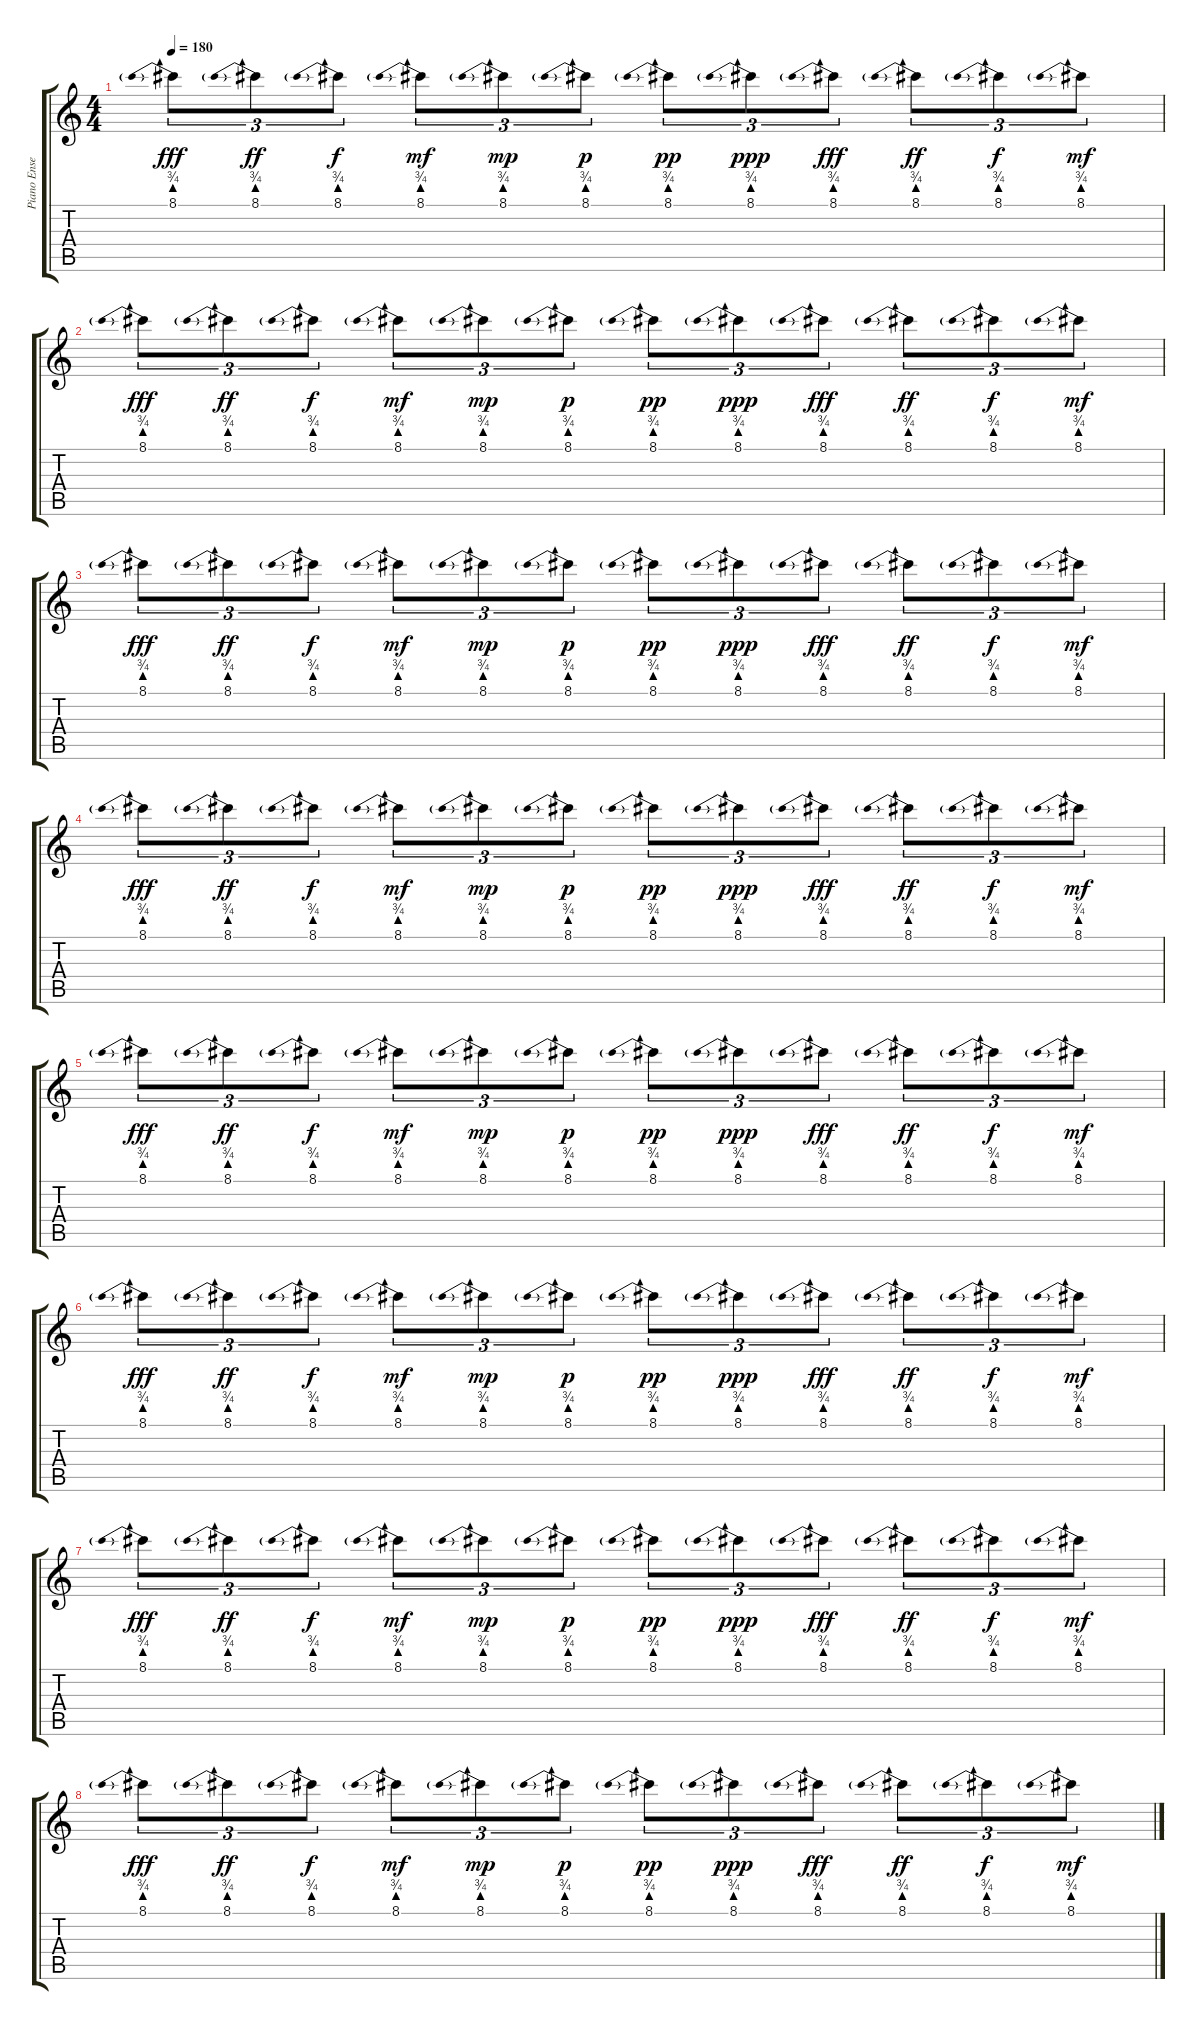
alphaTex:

\track ("Piano Ensemble" "Piano Ense") {instrument acousticgrandpiano}
\staff {score tabs}
\tuning (E5 B4 G4 D4 A3 E3) {hide}
\ts (4 4)
\tempo 180
\clef g2
\ks c
8.1{be (prebend 0 3 60 3)}.8{tu (3 2) dy fff} 8.1{be (prebend 0 3 60 3)}.8{tu (3 2) dy ff} 8.1{be (prebend 0 3 60 3)}.8{tu (3 2) dy f} 8.1{be (prebend 0 3 60 3)}.8{tu (3 2) dy mf} 8.1{be (prebend 0 3 60 3)}.8{tu (3 2) dy mp} 8.1{be (prebend 0 3 60 3)}.8{tu (3 2) dy p} 8.1{be (prebend 0 3 60 3)}.8{tu (3 2) dy pp} 8.1{be (prebend 0 3 60 3)}.8{tu (3 2) dy ppp} 8.1{be (prebend 0 3 60 3)}.8{tu (3 2) dy fff} 8.1{be (prebend 0 3 60 3)}.8{tu (3 2) dy ff} 8.1{be (prebend 0 3 60 3)}.8{tu (3 2) dy f} 8.1{be (prebend 0 3 60 3)}.8{tu (3 2) dy mf} |
8.1{be (prebend 0 3 60 3)}.8{tu (3 2) dy fff} 8.1{be (prebend 0 3 60 3)}.8{tu (3 2) dy ff} 8.1{be (prebend 0 3 60 3)}.8{tu (3 2) dy f} 8.1{be (prebend 0 3 60 3)}.8{tu (3 2) dy mf} 8.1{be (prebend 0 3 60 3)}.8{tu (3 2) dy mp} 8.1{be (prebend 0 3 60 3)}.8{tu (3 2) dy p} 8.1{be (prebend 0 3 60 3)}.8{tu (3 2) dy pp} 8.1{be (prebend 0 3 60 3)}.8{tu (3 2) dy ppp} 8.1{be (prebend 0 3 60 3)}.8{tu (3 2) dy fff} 8.1{be (prebend 0 3 60 3)}.8{tu (3 2) dy ff} 8.1{be (prebend 0 3 60 3)}.8{tu (3 2) dy f} 8.1{be (prebend 0 3 60 3)}.8{tu (3 2) dy mf} |
8.1{be (prebend 0 3 60 3)}.8{tu (3 2) dy fff} 8.1{be (prebend 0 3 60 3)}.8{tu (3 2) dy ff} 8.1{be (prebend 0 3 60 3)}.8{tu (3 2) dy f} 8.1{be (prebend 0 3 60 3)}.8{tu (3 2) dy mf} 8.1{be (prebend 0 3 60 3)}.8{tu (3 2) dy mp} 8.1{be (prebend 0 3 60 3)}.8{tu (3 2) dy p} 8.1{be (prebend 0 3 60 3)}.8{tu (3 2) dy pp} 8.1{be (prebend 0 3 60 3)}.8{tu (3 2) dy ppp} 8.1{be (prebend 0 3 60 3)}.8{tu (3 2) dy fff} 8.1{be (prebend 0 3 60 3)}.8{tu (3 2) dy ff} 8.1{be (prebend 0 3 60 3)}.8{tu (3 2) dy f} 8.1{be (prebend 0 3 60 3)}.8{tu (3 2) dy mf} |
8.1{be (prebend 0 3 60 3)}.8{tu (3 2) dy fff} 8.1{be (prebend 0 3 60 3)}.8{tu (3 2) dy ff} 8.1{be (prebend 0 3 60 3)}.8{tu (3 2) dy f} 8.1{be (prebend 0 3 60 3)}.8{tu (3 2) dy mf} 8.1{be (prebend 0 3 60 3)}.8{tu (3 2) dy mp} 8.1{be (prebend 0 3 60 3)}.8{tu (3 2) dy p} 8.1{be (prebend 0 3 60 3)}.8{tu (3 2) dy pp} 8.1{be (prebend 0 3 60 3)}.8{tu (3 2) dy ppp} 8.1{be (prebend 0 3 60 3)}.8{tu (3 2) dy fff} 8.1{be (prebend 0 3 60 3)}.8{tu (3 2) dy ff} 8.1{be (prebend 0 3 60 3)}.8{tu (3 2) dy f} 8.1{be (prebend 0 3 60 3)}.8{tu (3 2) dy mf} |
8.1{be (prebend 0 3 60 3)}.8{tu (3 2) dy fff} 8.1{be (prebend 0 3 60 3)}.8{tu (3 2) dy ff} 8.1{be (prebend 0 3 60 3)}.8{tu (3 2) dy f} 8.1{be (prebend 0 3 60 3)}.8{tu (3 2) dy mf} 8.1{be (prebend 0 3 60 3)}.8{tu (3 2) dy mp} 8.1{be (prebend 0 3 60 3)}.8{tu (3 2) dy p} 8.1{be (prebend 0 3 60 3)}.8{tu (3 2) dy pp} 8.1{be (prebend 0 3 60 3)}.8{tu (3 2) dy ppp} 8.1{be (prebend 0 3 60 3)}.8{tu (3 2) dy fff} 8.1{be (prebend 0 3 60 3)}.8{tu (3 2) dy ff} 8.1{be (prebend 0 3 60 3)}.8{tu (3 2) dy f} 8.1{be (prebend 0 3 60 3)}.8{tu (3 2) dy mf} |
8.1{be (prebend 0 3 60 3)}.8{tu (3 2) dy fff} 8.1{be (prebend 0 3 60 3)}.8{tu (3 2) dy ff} 8.1{be (prebend 0 3 60 3)}.8{tu (3 2) dy f} 8.1{be (prebend 0 3 60 3)}.8{tu (3 2) dy mf} 8.1{be (prebend 0 3 60 3)}.8{tu (3 2) dy mp} 8.1{be (prebend 0 3 60 3)}.8{tu (3 2) dy p} 8.1{be (prebend 0 3 60 3)}.8{tu (3 2) dy pp} 8.1{be (prebend 0 3 60 3)}.8{tu (3 2) dy ppp} 8.1{be (prebend 0 3 60 3)}.8{tu (3 2) dy fff} 8.1{be (prebend 0 3 60 3)}.8{tu (3 2) dy ff} 8.1{be (prebend 0 3 60 3)}.8{tu (3 2) dy f} 8.1{be (prebend 0 3 60 3)}.8{tu (3 2) dy mf} |
8.1{be (prebend 0 3 60 3)}.8{tu (3 2) dy fff} 8.1{be (prebend 0 3 60 3)}.8{tu (3 2) dy ff} 8.1{be (prebend 0 3 60 3)}.8{tu (3 2) dy f} 8.1{be (prebend 0 3 60 3)}.8{tu (3 2) dy mf} 8.1{be (prebend 0 3 60 3)}.8{tu (3 2) dy mp} 8.1{be (prebend 0 3 60 3)}.8{tu (3 2) dy p} 8.1{be (prebend 0 3 60 3)}.8{tu (3 2) dy pp} 8.1{be (prebend 0 3 60 3)}.8{tu (3 2) dy ppp} 8.1{be (prebend 0 3 60 3)}.8{tu (3 2) dy fff} 8.1{be (prebend 0 3 60 3)}.8{tu (3 2) dy ff} 8.1{be (prebend 0 3 60 3)}.8{tu (3 2) dy f} 8.1{be (prebend 0 3 60 3)}.8{tu (3 2) dy mf} |
8.1{be (prebend 0 3 60 3)}.8{tu (3 2) dy fff} 8.1{be (prebend 0 3 60 3)}.8{tu (3 2) dy ff} 8.1{be (prebend 0 3 60 3)}.8{tu (3 2) dy f} 8.1{be (prebend 0 3 60 3)}.8{tu (3 2) dy mf} 8.1{be (prebend 0 3 60 3)}.8{tu (3 2) dy mp} 8.1{be (prebend 0 3 60 3)}.8{tu (3 2) dy p} 8.1{be (prebend 0 3 60 3)}.8{tu (3 2) dy pp} 8.1{be (prebend 0 3 60 3)}.8{tu (3 2) dy ppp} 8.1{be (prebend 0 3 60 3)}.8{tu (3 2) dy fff} 8.1{be (prebend 0 3 60 3)}.8{tu (3 2) dy ff} 8.1{be (prebend 0 3 60 3)}.8{tu (3 2) dy f} 8.1{be (prebend 0 3 60 3)}.8{tu (3 2) dy mf}
